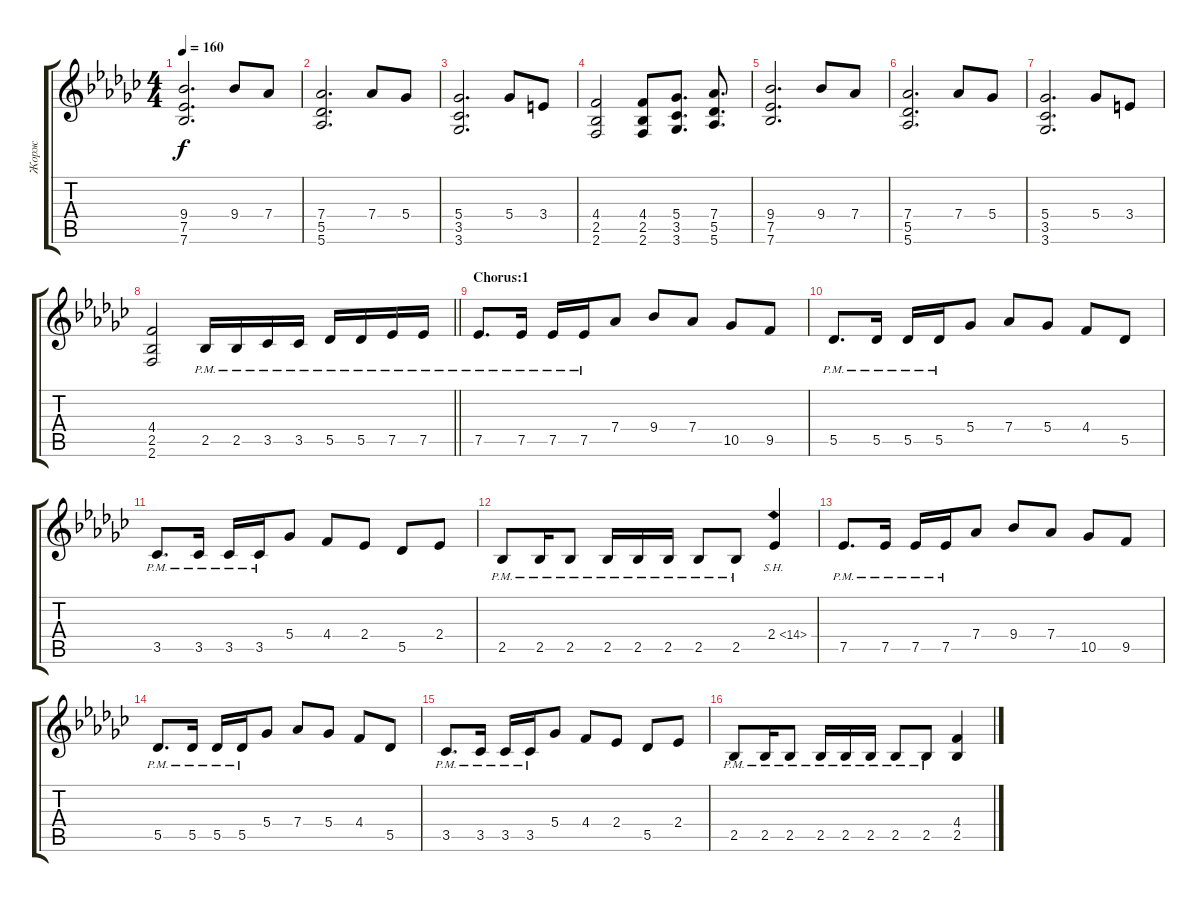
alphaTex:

\track ("Жорж" "Жорж") {instrument distortionguitar}
\staff {score tabs}
\tuning (Eb4 Bb3 Gb3 Db3 Ab2 Eb2) {hide}
\ts (4 4)
\tempo 160
\clef g2
\ks ebminor
(9.4 7.5 7.6).2{d dy f} 9.4.8 7.4.8 |
(7.4 5.5 5.6).2{d} 7.4.8 5.4.8 |
(5.4 3.5 3.6).2{d} 5.4.8 3.4.8 |
(4.4 2.5 2.6).2 (4.4 2.5 2.6).8 (5.4 3.5 3.6).8{d} (7.4 5.5 5.6).8{d} |
(9.4 7.5 7.6).2{d} 9.4.8 7.4.8 |
(7.4 5.5 5.6).2{d} 7.4.8 5.4.8 |
(5.4 3.5 3.6).2{d} 5.4.8 3.4.8 |
\barLineRight lightlight
(4.4 2.5 2.6).2 2.5{pm}.16 2.5{pm}.16 3.5{pm}.16 3.5{pm}.16 5.5{pm}.16 5.5{pm}.16 7.5{pm}.16 7.5{pm}.16 |
\section ("" "Chorus:1")
7.5{pm}.8{d} 7.5{pm}.16 7.5{pm}.16 7.5{pm}.16 7.4.8 9.4.8 7.4.8 10.5.8 9.5.8 |
5.5{pm}.8{d} 5.5{pm}.16 5.5{pm}.16 5.5{pm}.16 5.4.8 7.4.8 5.4.8 4.4.8 5.5.8 |
3.5{pm}.8{d} 3.5{pm}.16 3.5{pm}.16 3.5{pm}.16 5.4.8 4.4.8 2.4.8 5.5.8 2.4.8 |
2.5{pm}.8 2.5{pm}.16 2.5{pm}.8 2.5{pm}.16 2.5{pm}.16 2.5{pm}.16 2.5{pm}.8 2.5{pm}.8 2.4{sh 12}.4 |
7.5{pm}.8{d} 7.5{pm}.16 7.5{pm}.16 7.5{pm}.16 7.4.8 9.4.8 7.4.8 10.5.8 9.5.8 |
5.5{pm}.8{d} 5.5{pm}.16 5.5{pm}.16 5.5{pm}.16 5.4.8 7.4.8 5.4.8 4.4.8 5.5.8 |
3.5{pm}.8{d} 3.5{pm}.16 3.5{pm}.16 3.5{pm}.16 5.4.8 4.4.8 2.4.8 5.5.8 2.4.8 |
2.5{pm}.8 2.5{pm}.16 2.5{pm}.8 2.5{pm}.16 2.5{pm}.16 2.5{pm}.16 2.5{pm}.8 2.5{pm}.8 (4.4 2.5).4
